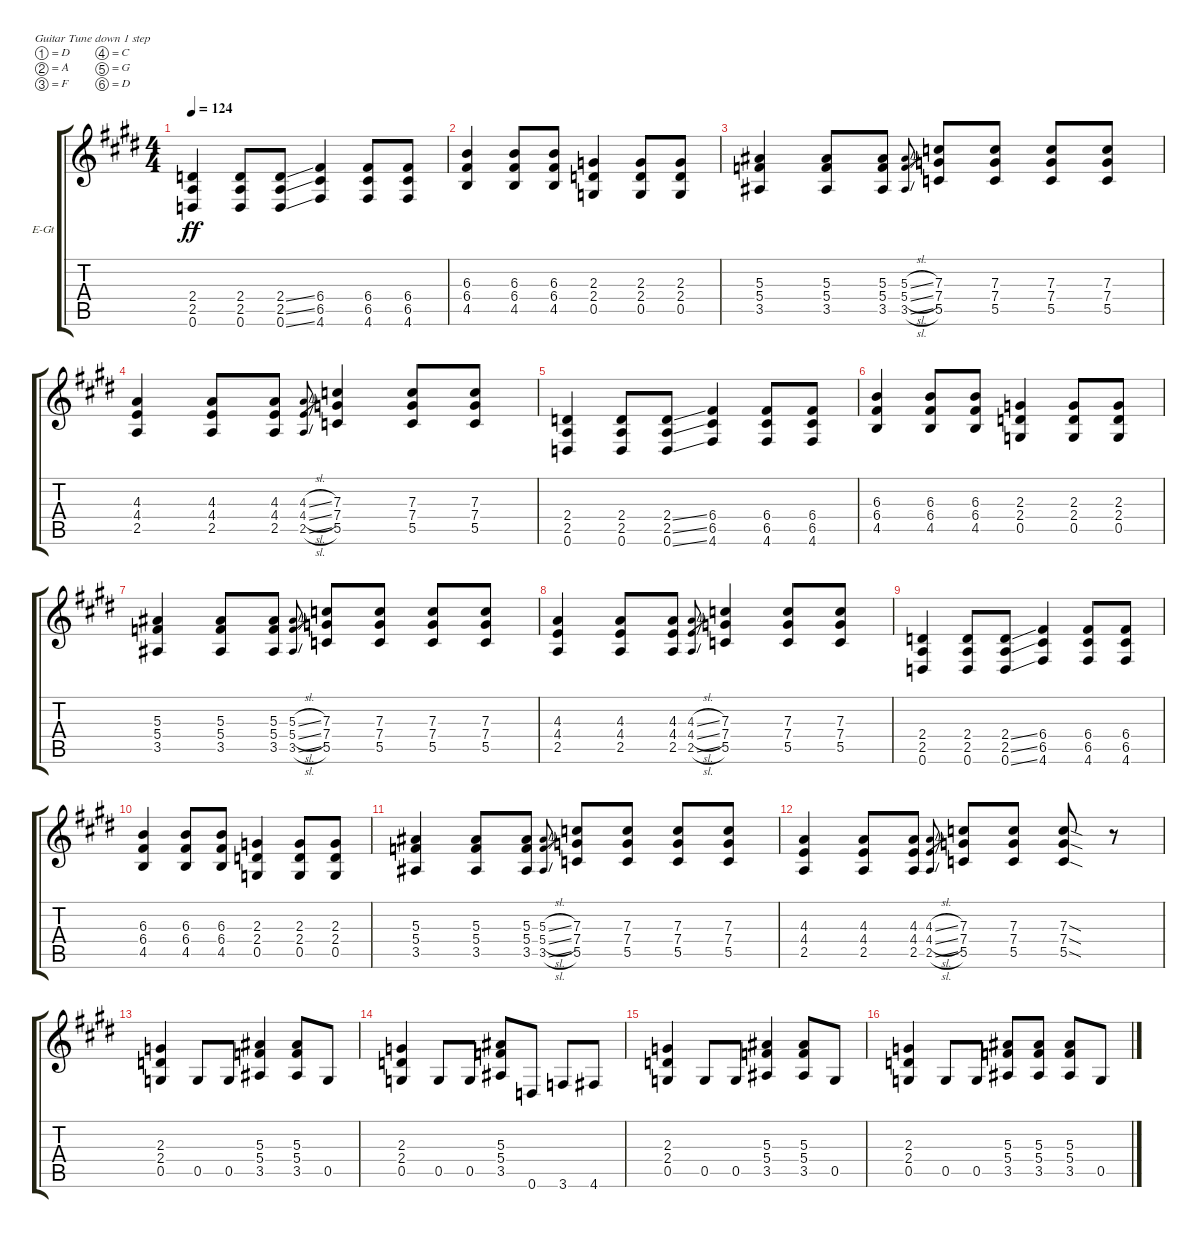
\defaultSystemsLayout 4
\bracketExtendMode groupsimilarinstruments
\firstSystemTrackNameOrientation horizontal
\otherSystemsTrackNameOrientation horizontal
\track ("Electric Guitar" "E-Gt") {instrument distortionguitar}
\staff {score tabs}
\tuning (D4 A3 F3 C3 G2 D2)
\ts (4 4)
\tempo 124
\clef g2
\scale
1.07818
\ks e
(0.6 2.5 2.4).4{dy ff} (0.6 2.5 2.4).8 (0.6{ss} 2.5{ss} 2.4{ss}).8 (4.6 6.5 6.4).4 (4.6 6.5 6.4).8 (6.5 6.4 4.6).8 |
\scale
0.921816 (4.5 6.4 6.3).4 (6.4 6.3 4.5).8 (4.5 6.4 6.3).8 (0.5 2.4 2.3).4 (2.3 2.4 0.5).8 (2.3 2.4 0.5).8 |
\scale
1.07818 (3.5 5.4 5.3).4 (3.5 5.4 5.3).8 (5.4 3.5 5.3).8 (3.5{sl} 5.4{sl} 5.3{sl}).8{gr} (5.5 7.4 7.3).8 (5.5 7.4 7.3).8 (5.5 7.4 7.3).8 (5.5 7.4 7.3).8 |
\scale
0.921816 (2.5 4.4 4.3).4 (2.5 4.4 4.3).8 (2.5 4.4 4.3).8 (2.5{sl} 4.4{sl} 4.3{sl}).8{gr} (5.5 7.4 7.3).4 (5.5 7.4 7.3).8 (5.5 7.4 7.3).8 |
\scale
1.07818 (0.6 2.5 2.4).4 (0.6 2.5 2.4).8 (0.6{ss} 2.5{ss} 2.4{ss}).8 (4.6 6.5 6.4).4 (4.6 6.5 6.4).8 (6.5 6.4 4.6).8 |
\scale
0.921816 (4.5 6.4 6.3).4 (6.4 6.3 4.5).8 (4.5 6.4 6.3).8 (0.5 2.4 2.3).4 (2.3 2.4 0.5).8 (2.3 2.4 0.5).8 |
\scale
1.07818 (3.5 5.4 5.3).4 (3.5 5.4 5.3).8 (5.4 3.5 5.3).8 (3.5{sl} 5.4{sl} 5.3{sl}).8{gr} (5.5 7.4 7.3).8 (5.5 7.4 7.3).8 (5.5 7.4 7.3).8 (5.5 7.4 7.3).8 |
\scale
0.921816 (2.5 4.4 4.3).4 (2.5 4.4 4.3).8 (2.5 4.4 4.3).8 (2.5{sl} 4.4{sl} 4.3{sl}).8{gr} (5.5 7.4 7.3).4 (5.5 7.4 7.3).8 (5.5 7.4 7.3).8 |
\scale
1.07818 (0.6 2.5 2.4).4 (0.6 2.5 2.4).8 (0.6{ss} 2.5{ss} 2.4{ss}).8 (4.6 6.5 6.4).4 (4.6 6.5 6.4).8 (6.5 6.4 4.6).8 |
\scale
0.921816 (4.5 6.4 6.3).4 (6.4 6.3 4.5).8 (4.5 6.4 6.3).8 (0.5 2.4 2.3).4 (2.3 2.4 0.5).8 (2.3 2.4 0.5).8 |
\scale
1.07818 (3.5 5.4 5.3).4 (3.5 5.4 5.3).8 (5.4 3.5 5.3).8 (3.5{sl} 5.4{sl} 5.3{sl}).8{gr} (5.5 7.4 7.3).8 (5.5 7.4 7.3).8 (5.5 7.4 7.3).8 (5.5 7.4 7.3).8 |
\scale
0.921816 (2.5 4.4 4.3).4 (2.5 4.4 4.3).8 (2.5 4.4 4.3).8 (2.5{sl} 4.4{sl} 4.3{sl}).8{gr} (5.5 7.4 7.3).8 (5.5 7.4 7.3).8 (5.5{sod} 7.4{sod} 7.3{sod}).8 r.8 |
\scale
1.07818 (0.5 2.4 2.3).4 0.5.8 0.5.8 (3.5 5.4 5.3).4 (3.5 5.4 5.3).8 0.5.8 |
\scale
0.921816 (0.5 2.4 2.3).4 0.5.8 0.5.8 (3.5 5.4 5.3).8 0.6.8 3.6.8 4.6.8 |
\scale
1.07818 (0.5 2.4 2.3).4 0.5.8 0.5.8 (3.5 5.4 5.3).4 (3.5 5.4 5.3).8 0.5.8 |
\scale
0.921816 (0.5 2.4 2.3).4 0.5.8 0.5.8 (3.5 5.4 5.3).8 (3.5 5.4 5.3).8 (3.5 5.4 5.3).8 0.5.8
